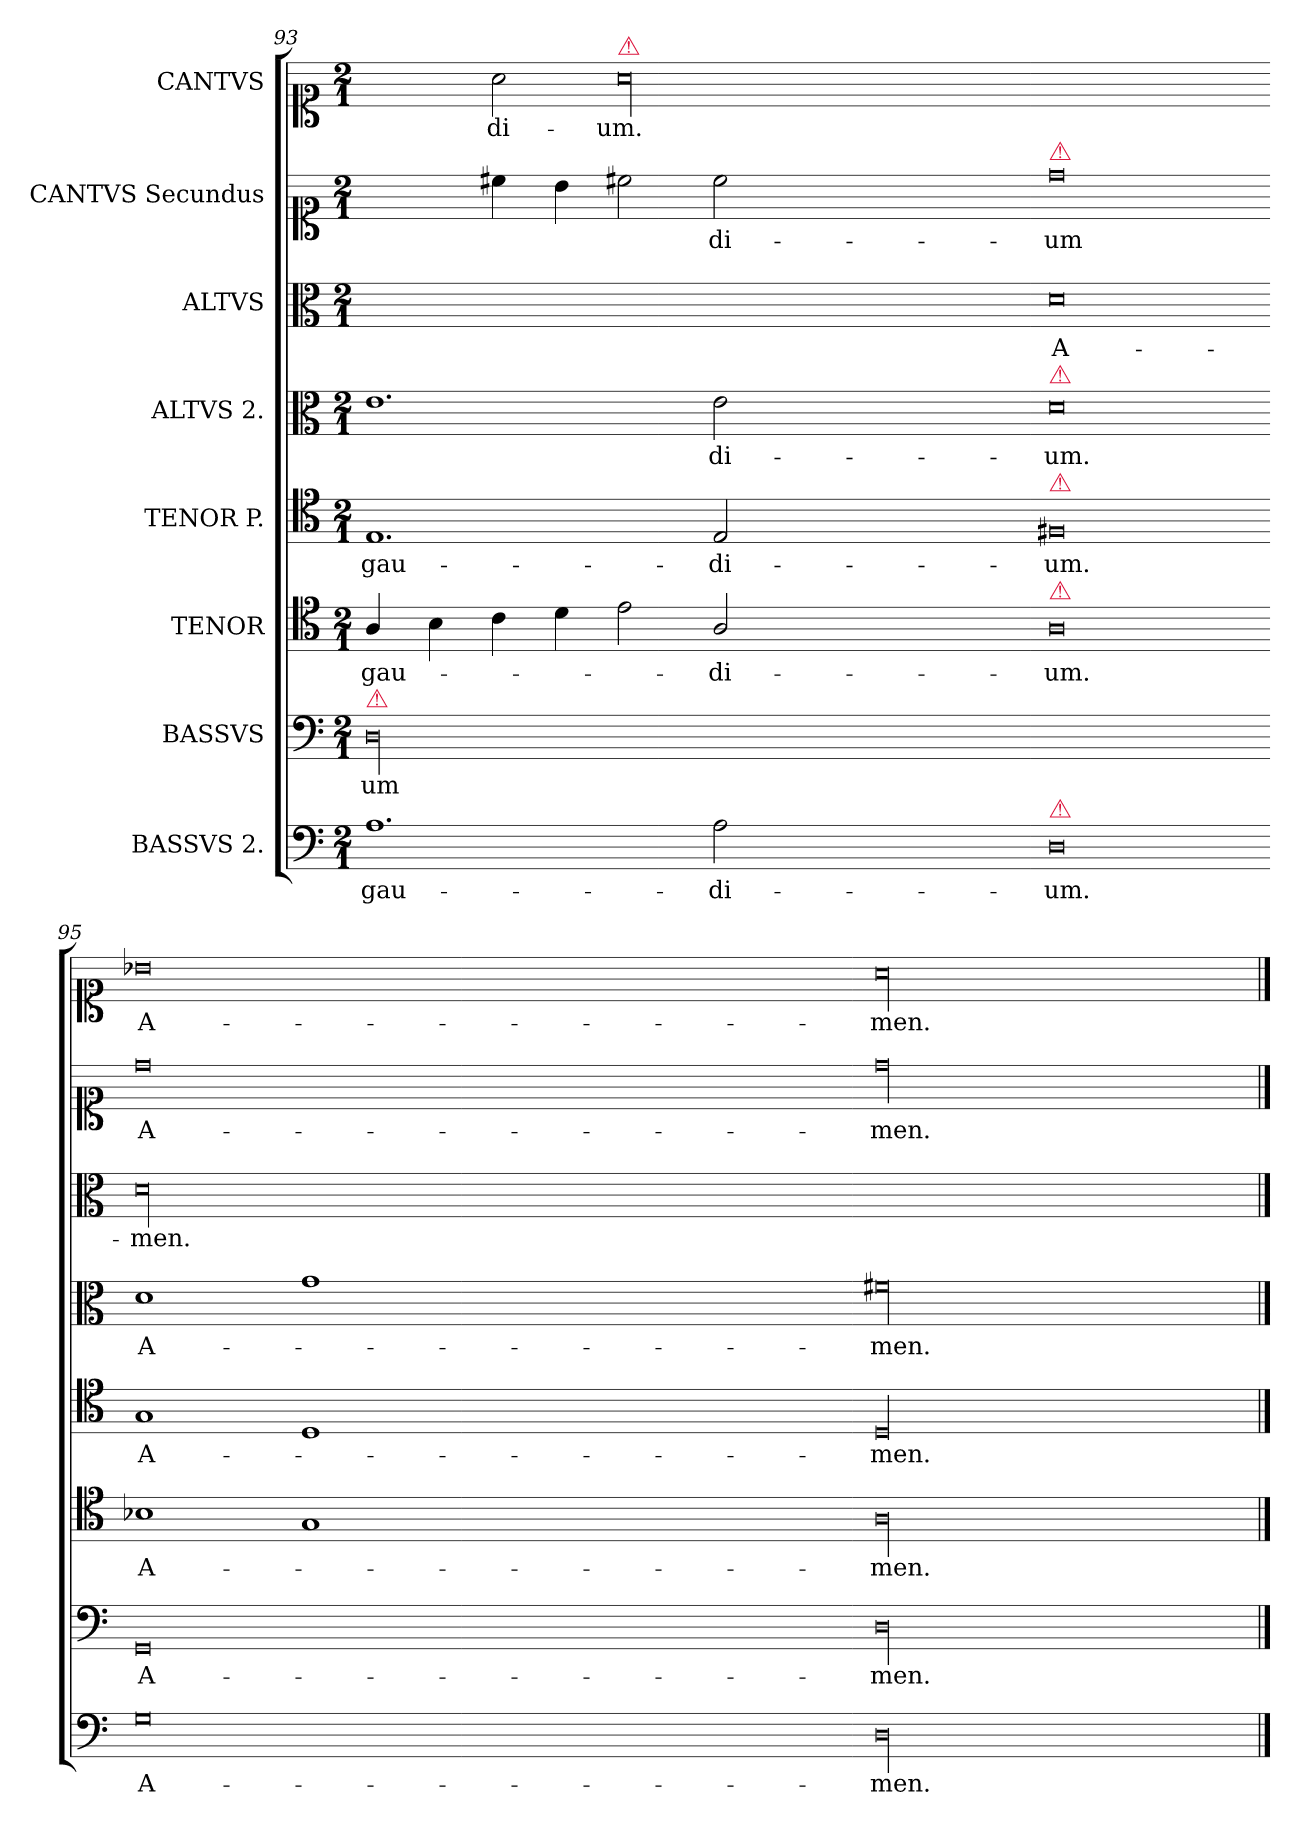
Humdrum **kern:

**kern	**text	**kern	**text	**kern	**text	**kern	**text	**kern	**text	**kern	**text	**kern	**text	**kern	**text
*part8	*part8	*part7	*part7	*part6	*part6	*part5	*part5	*part4	*part4	*part3	*part3	*part2	*part2	*part1	*part1
*staff8	*staff8	*staff7	*staff7	*staff6	*staff6	*staff5	*staff5	*staff4	*staff4	*staff3	*staff3	*staff2	*staff2	*staff1	*staff1
*I"BASSVS 2.	*	*I"BASSVS	*	*I"TENOR	*	*I"TENOR P.	*	*I"ALTVS 2.	*	*I"ALTVS	*	*I"CANTVS Secundus	*	*I"CANTVS	*
*clefF4	*	*clefF4	*	*clefC4	*	*clefC4	*	*clefC3	*	*clefC3	*	*clefC1	*	*clefC1	*
*k[]	*	*k[]	*	*k[]	*	*k[]	*	*k[]	*	*k[]	*	*k[]	*	*k[]	*
*M2/1	*	*M2/1	*	*M2/1	*	*M2/1	*	*M2/1	*	*M2/1	*	*M2/1	*	*M2/1	*
=93	=93	=93	=93	=93	=93	=93	=93	=93	=93	=93	=93	=93	=93	=93	=93
!	!	!LO:TX:a:color=crimson:t=⚠	!	!	!	!	!	!	!	!	!	!	!	!	!
1.A	gau-	00D	-um	4A/	gau-	1.E	gau-	1.e	.	00ryy	.	2ryy	.	2ryy	.
.	.	.	.	4B\	.	.	.	.	.	.	.	.	.	.	.
.	.	.	.	4c\	.	.	.	.	.	.	.	4cc#X\	.	2a\	-di-
.	.	.	.	4d\	.	.	.	.	.	.	.	4b\	.	.	.
!	!	!	!	!	!	!	!	!	!	!	!	!	!	!LO:TX:a:color=crimson:t=⚠	!
!	!	!	!	!	!	!	!	!	!	!	!	!	!	!LO:N:vis=00	!
.	.	.	.	2e\	.	.	.	.	.	.	.	2cc#X\	.	0.a	-um.
2A\	-di-	.	.	2A/	-di-	2E/	-di-	2e\	-di-	.	.	2cc#\	-di-	.	.
0ryy	.	.	.	0ryy	.	0ryy	.	0ryy	.	.	.	0ryy	.	.	.
=94-	=94-	=94-	=94-	=94-	=94-	=94-	=94-	=94-	=94-	=94-	=94-	=94-	=94-	=94-	=94-
!	!	!	!	!	!	!	!	!	!	!	!	!LO:TX:a:color=crimson:t=⚠	!	!	!
!	!	!	!	!	!	!	!	!LO:TX:a:color=crimson:t=⚠	!	!	!	!	!	!	!
!	!	!	!	!	!	!LO:TX:a:color=crimson:t=⚠	!	!	!	!	!	!	!	!	!
!	!	!	!	!LO:TX:a:color=crimson:t=⚠	!	!	!	!	!	!	!	!	!	!	!
!LO:TX:a:color=crimson:t=⚠	!	!	!	!	!	!	!	!	!	!	!	!	!	!	!
0D	-um.	0ryy	.	0A	-um.	0F#X	-um.	0d	-um.	0d	A-	0dd	-um	0ryy	.
=95-	=95-	=95-	=95-	=95-	=95-	=95-	=95-	=95-	=95-	=95-	=95-	=95-	=95-	=95-	=95-
!	!	!	!	!	!	!	!	!	!	!LO:N:vis=00	!	!	!	!	!
0G	A-	0GG	A-	1B-X	A-	1G	A-	1d	A-	00.d	-men.	0dd	A-	0b-X	A-
.	.	.	.	1G	.	1D	.	1g	.	.	.	.	.	.	.
00ryy	.	00ryy	.	00ryy	.	00ryy	.	00ryy	.	.	.	00ryy	.	00ryy	.
=96-	=96-	=96-	=96-	=96-	=96-	=96-	=96-	=96-	=96-	=96-	=96-	=96-	=96-	=96-	=96-
00D	-men.	00D	-men.	00A	-men.	00D	-men.	00f#X	-men.	00ryy	.	00dd	-men.	00a	-men.
==	==	==	==	==	==	==	==	==	==	==	==	==	==	==	==
*-	*-	*-	*-	*-	*-	*-	*-	*-	*-	*-	*-	*-	*-	*-	*-
